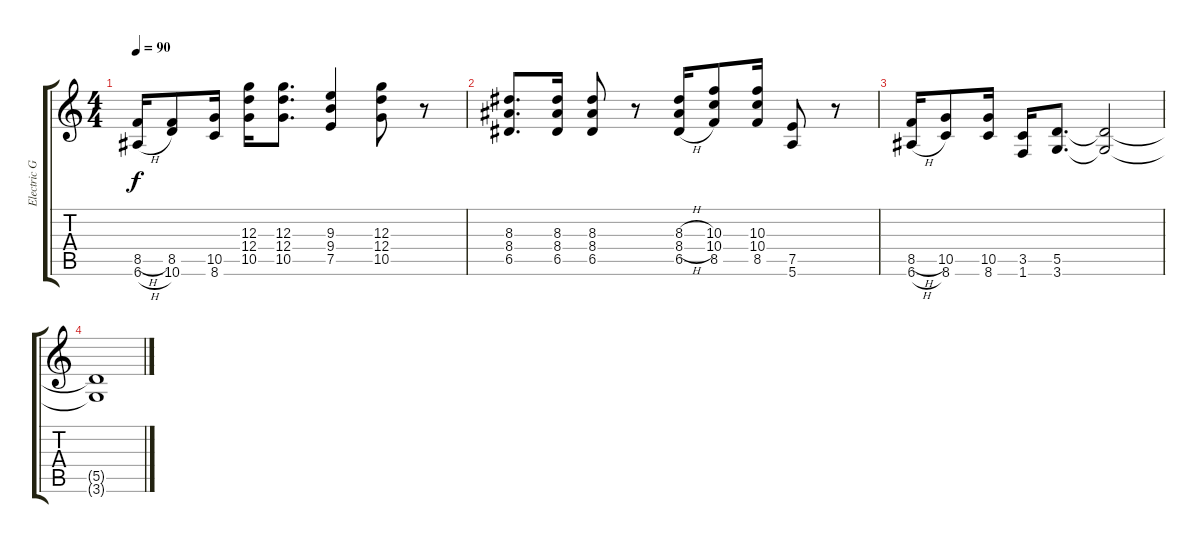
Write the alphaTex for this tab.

\track ("Electric Guitar II (Backing)" "Electric G") {instrument overdrivenguitar}
\staff {score tabs}
\tuning (E4 B3 G3 D3 A2 E2) {hide}
\ts (4 4)
\tempo 90
\clef g2
\ks c
(8.5{h} 6.6{h}).16{dy f} (8.5 10.6).8 (10.5 8.6).16 (12.3 12.4 10.5).16 (12.3 12.4 10.5).8{d} (9.3 9.4 7.5).4 (12.3 12.4 10.5).8 r.8 |
(8.3 8.4 6.5).8{d} (8.3 8.4 6.5).16 (8.3 8.4 6.5).8 r.8 (8.3{h} 8.4{h} 6.5{h}).16 (10.3 10.4 8.5).8 (10.3 10.4 8.5).16 (7.5 5.6).8 r.8 |
(8.5{h} 6.6{h}).16 (10.5 8.6).8 (10.5 8.6).16 (3.5 1.6).16 (5.5 3.6).8{d} (5.5{t} 3.6{t}).2 |
(5.5{t} 3.6{t}).1
